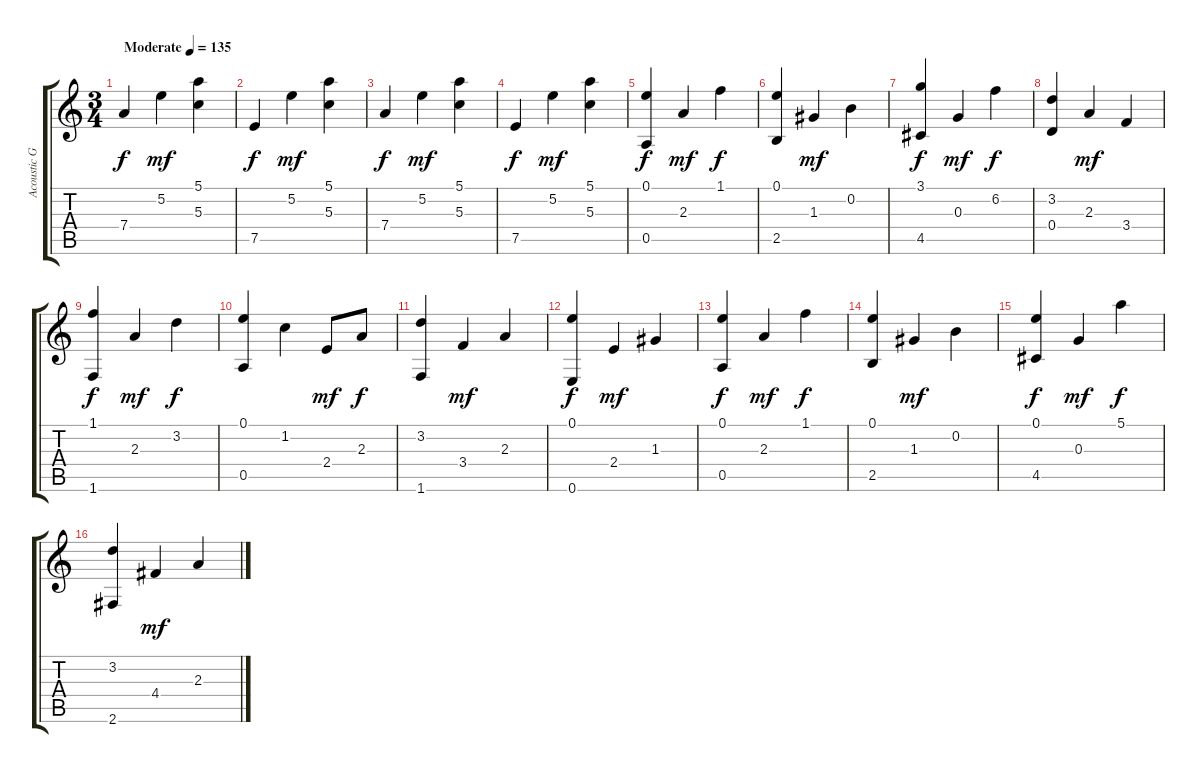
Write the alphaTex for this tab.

\track ("Acoustic Guitar" "Acoustic G") {instrument acousticguitarnylon}
\staff {score tabs}
\tuning (E4 B3 G3 D3 A2 E2) {hide}
\ts (3 4)
\tempo (135 "Moderate")
\clef g2
\ks c
7.4.4{dy f instrument acousticguitarnylon} 5.2.4{dy mf} (5.1 5.3).4 |
7.5.4{dy f} 5.2.4{dy mf} (5.1 5.3).4 |
7.4.4{dy f} 5.2.4{dy mf} (5.1 5.3).4 |
7.5.4{dy f} 5.2.4{dy mf} (5.1 5.3).4 |
(0.1 0.5).4{dy f} 2.3.4{dy mf} 1.1.4{dy f} |
(0.1 2.5).4 1.3.4{dy mf} 0.2.4 |
(3.1 4.5).4{dy f} 0.3.4{dy mf} 6.2.4{dy f} |
(3.2 0.4).4 2.3.4{dy mf} 3.4.4 |
(1.1 1.6).4{dy f} 2.3.4{dy mf} 3.2.4{dy f} |
(0.1 0.5).4 1.2.4 2.4.8{dy mf} 2.3.8{dy f} |
(3.2 1.6).4 3.4.4{dy mf} 2.3.4 |
(0.1 0.6).4{dy f} 2.4.4{dy mf} 1.3.4 |
(0.1 0.5).4{dy f} 2.3.4{dy mf} 1.1.4{dy f} |
(0.1 2.5).4 1.3.4{dy mf} 0.2.4 |
(0.1 4.5).4{dy f} 0.3.4{dy mf} 5.1.4{dy f} |
(3.2 2.6).4 4.4.4{dy mf} 2.3.4
